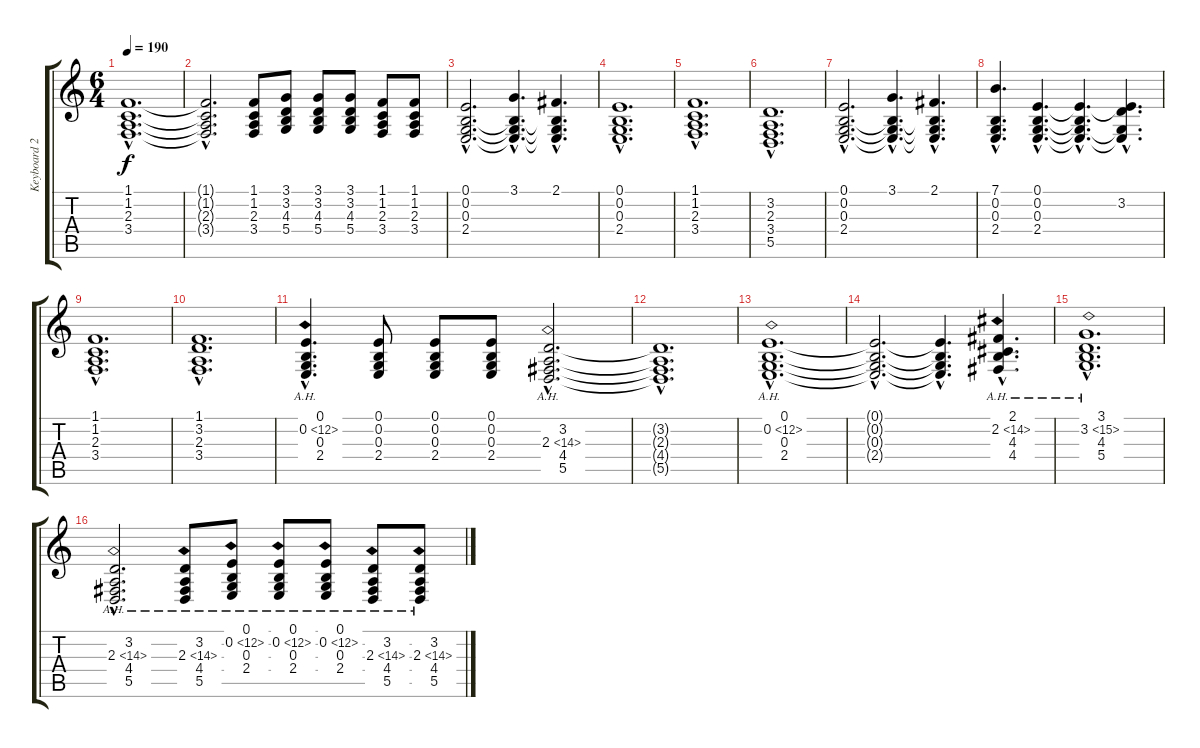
\track ("Keyboard 2" "Keyboard 2") {instrument choiraahs}
\staff {score tabs}
\tuning (E4 B3 G3 D3 A2 E2) {hide}
\ts (6 4)
\tempo 190
\clef g2
\ks c
(1.1{hac} 1.2{hac} 2.3{hac} 3.4{hac}).1{d dy f} |
(1.1{hac t} 1.2{hac t} 2.3{hac t} 3.4{hac t}).2{d} (1.1 1.2 2.3 3.4).8 (3.1 3.2 4.3 5.4).8 (3.1 3.2 4.3 5.4).8 (3.1 3.2 4.3 5.4).8 (1.1 1.2 2.3 3.4).8 (1.1 1.2 2.3 3.4).8 |
(0.1{hac} 0.2{hac} 0.3{hac} 2.4{hac}).2{d} (3.1{hac} 0.2{hac t} 0.3{hac t} 2.4{hac t}).4{d} (2.1{hac} 0.2{hac t} 0.3{hac t} 2.4{hac t}).4{d} |
(0.1{hac} 0.2{hac} 0.3{hac} 2.4{hac}).1{d} |
(1.1{hac} 1.2{hac} 2.3{hac} 3.4{hac}).1{d} |
(3.2{hac} 2.3{hac} 3.4{hac} 5.5{hac}).1{d} |
(0.1{hac} 0.2{hac} 0.3{hac} 2.4{hac}).2{d} (3.1{hac} 0.2{hac t} 0.3{hac t} 2.4{hac t}).4{d} (2.1{hac} 0.2{hac t} 0.3{hac t} 2.4{hac t}).4{d} |
(7.1{hac} 0.2{hac} 0.3{hac} 2.4{hac}).4{d} (0.1{hac} 0.2{hac} 0.3{hac} 2.4{hac}).4{d} (0.1{hac t} 0.2{hac t} 0.3{hac t} 2.4{hac t}).4{d} (0.1{hac t} 3.2{hac} 0.3{hac t} 2.4{hac t}).4{d} |
(1.1{hac} 1.2{hac} 2.3{hac} 3.4{hac}).1{d} |
(1.1{hac} 3.2{hac} 2.3{hac} 3.4{hac}).1{d} |
(0.1{hac} 0.2{ah 12 hac} 0.3{hac} 2.4{hac}).4{d} (0.1 0.2 0.3 2.4).8 (0.1 0.2 0.3 2.4).8 (0.1 0.2 0.3 2.4).8 (3.2{hac} 2.3{ah 12 hac} 4.4{hac} 5.5{hac}).2{d} |
(3.2{hac t} 2.3{hac t} 4.4{hac t} 5.5{hac t}).1{d} |
(0.1{hac} 0.2{ah 12 hac} 0.3{hac} 2.4{hac}).1{d} |
(0.1{hac t} 0.2{hac t} 0.3{hac t} 2.4{hac t}).2{d} (0.1{hac t} 0.2{hac t} 0.3{hac t} 2.4{hac t}).4{d} (2.1{hac} 2.2{ah 12 hac} 4.3{hac} 4.4{hac}).4{d} |
(3.1{hac} 3.2{ah 12 hac} 4.3{hac} 5.4{hac}).1{d} |
(3.2{hac} 2.3{ah 12 hac} 4.4{hac} 5.5{hac}).2{d} (3.2 2.3{ah 12} 4.4 5.5).8 (0.1 0.2{ah 12} 0.3 2.4).8 (0.1 0.2{ah 12} 0.3 2.4).8 (0.1 0.2{ah 12} 0.3 2.4).8 (3.2 2.3{ah 12} 4.4 5.5).8 (3.2 2.3{ah 12} 4.4 5.5).8
